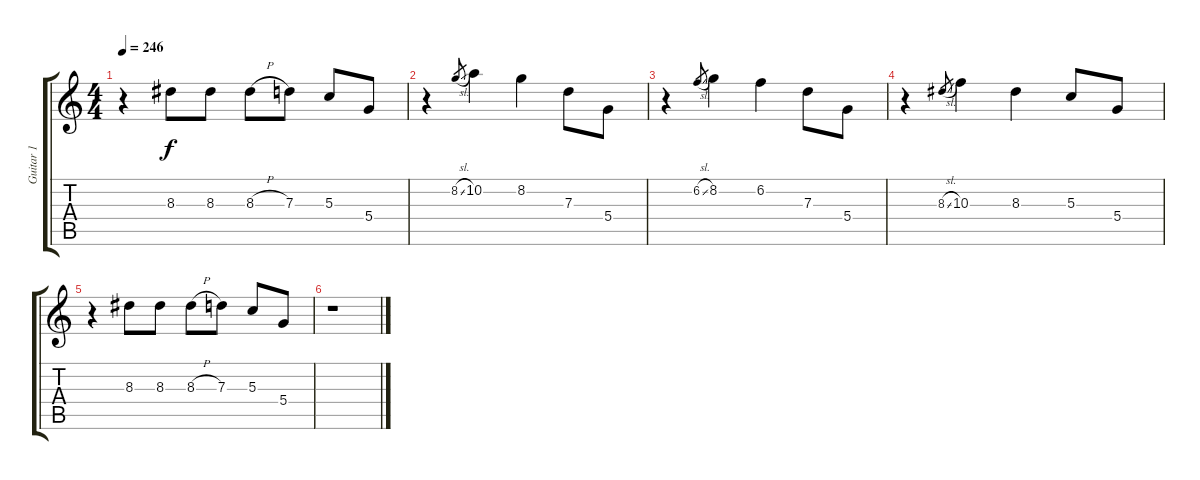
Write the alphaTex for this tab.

\track ("Guitar 1" "Guitar 1") {instrument distortionguitar}
\staff {score tabs}
\tuning (E4 B3 G3 D3 A2 E2) {hide}
\ts (4 4)
\tempo 246
\clef g2
\ks c
r.4{dy f} 8.3.8 8.3.8 8.3{h}.8 7.3.8 5.3.8 5.4.8 |
r.4 8.2{sl}.8{gr} 10.2.4 8.2.4 7.3.8 5.4.8 |
r.4 6.2{sl}.8{gr} 8.2.4 6.2.4 7.3.8 5.4.8 |
r.4 8.3{sl}.8{gr} 10.3.4 8.3.4 5.3.8 5.4.8 |
r.4 8.3.8 8.3.8 8.3{h}.8 7.3.8 5.3.8 5.4.8 |
r.1
